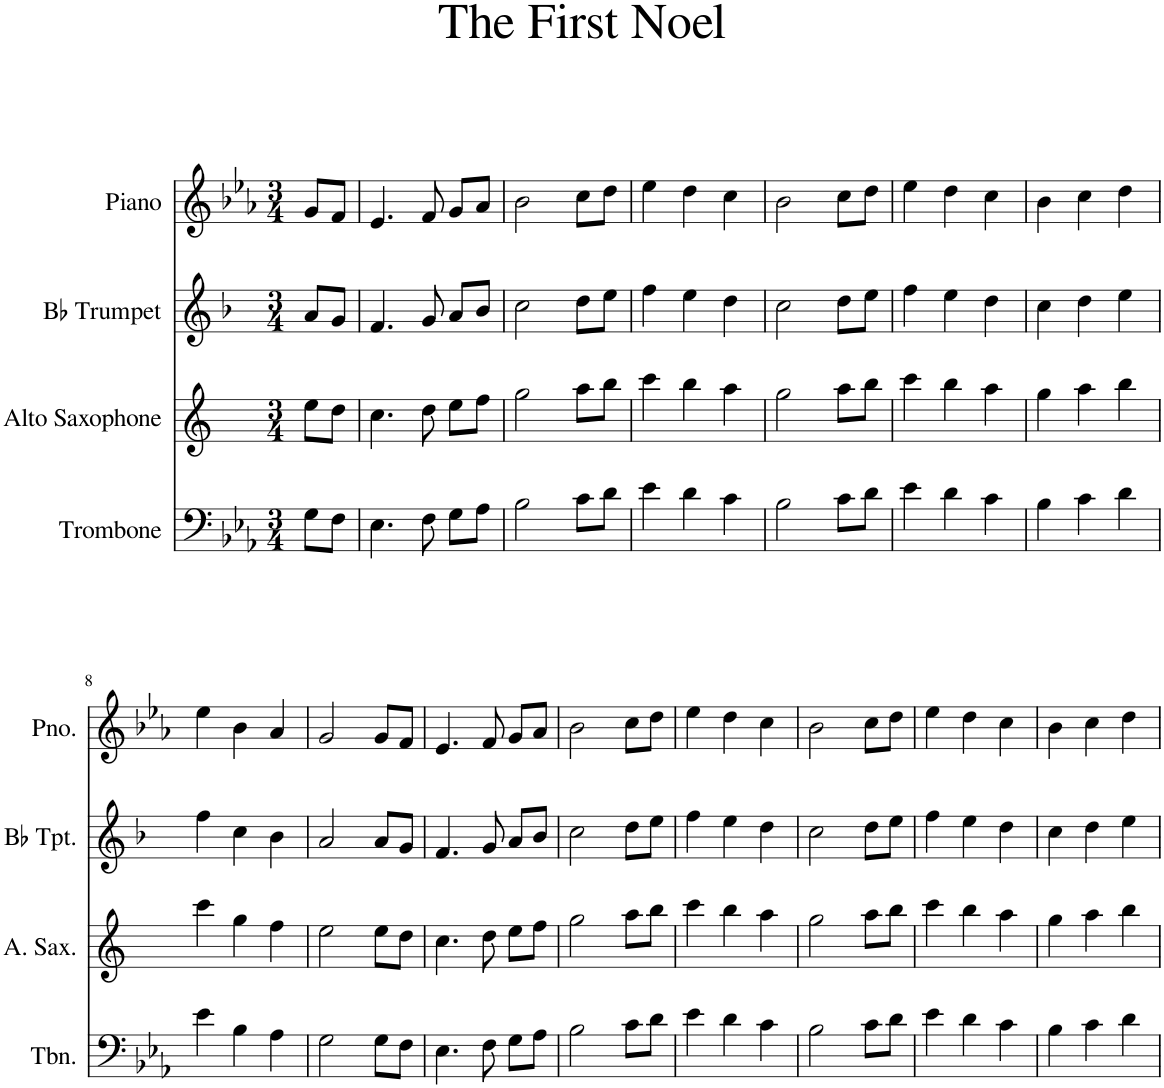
**kern	**kern	**kern	**kern
*part4	*part3	*part2	*part1
*staff4	*staff3	*staff2	*staff1
*I"Trombone	*I"Alto Saxophone	*I"Bb Trumpet	*I"Piano
*I'Tbn.	*I'A. Sax.	*I'Bb Tpt.	*I'Pno.
*clefF4	*clefG2	*clefG2	*clefG2
*	*Trd5c9	*Trd1c2	*
*k[b-e-a-]	*k[]	*k[b-]	*k[b-e-a-]
*M3/4	*M3/4	*M3/4	*M3/4
=1	=1	=1	=1
8G\L	8ee\L	8a/L	8g/L
8F\J	8dd\J	8g/J	8f/J
=2	=2	=2	=2
4.E-\	4.cc\	4.f/	4.e-/
8F\	8dd\	8g/	8f/
8G\L	8ee\L	8a/L	8g/L
8A-\J	8ff\J	8b-/J	8a-/J
=3	=3	=3	=3
2B-\	2gg\	2cc\	2b-\
8c\L	8aa\L	8dd\L	8cc\L
8d\J	8bb\J	8ee\J	8dd\J
=4	=4	=4	=4
4e-\	4ccc\	4ff\	4ee-\
4d\	4bb\	4ee\	4dd\
4c\	4aa\	4dd\	4cc\
=5	=5	=5	=5
2B-\	2gg\	2cc\	2b-\
8c\L	8aa\L	8dd\L	8cc\L
8d\J	8bb\J	8ee\J	8dd\J
=6	=6	=6	=6
4e-\	4ccc\	4ff\	4ee-\
4d\	4bb\	4ee\	4dd\
4c\	4aa\	4dd\	4cc\
=7	=7	=7	=7
4B-\	4gg\	4cc\	4b-\
4c\	4aa\	4dd\	4cc\
4d\	4bb\	4ee\	4dd\
!!LO:LB:g=z
=8	=8	=8	=8
4e-\	4ccc\	4ff\	4ee-\
4B-\	4gg\	4cc\	4b-\
4A-\	4ff\	4b-\	4a-/
=9	=9	=9	=9
2G\	2ee\	2a/	2g/
8G\L	8ee\L	8a/L	8g/L
8F\J	8dd\J	8g/J	8f/J
=10	=10	=10	=10
4.E-\	4.cc\	4.f/	4.e-/
8F\	8dd\	8g/	8f/
8G\L	8ee\L	8a/L	8g/L
8A-\J	8ff\J	8b-/J	8a-/J
=11	=11	=11	=11
2B-\	2gg\	2cc\	2b-\
8c\L	8aa\L	8dd\L	8cc\L
8d\J	8bb\J	8ee\J	8dd\J
=12	=12	=12	=12
4e-\	4ccc\	4ff\	4ee-\
4d\	4bb\	4ee\	4dd\
4c\	4aa\	4dd\	4cc\
=13	=13	=13	=13
2B-\	2gg\	2cc\	2b-\
8c\L	8aa\L	8dd\L	8cc\L
8d\J	8bb\J	8ee\J	8dd\J
=14	=14	=14	=14
4e-\	4ccc\	4ff\	4ee-\
4d\	4bb\	4ee\	4dd\
4c\	4aa\	4dd\	4cc\
=15	=15	=15	=15
4B-\	4gg\	4cc\	4b-\
4c\	4aa\	4dd\	4cc\
4d\	4bb\	4ee\	4dd\
=	=	=	=
*-	*-	*-	*-
